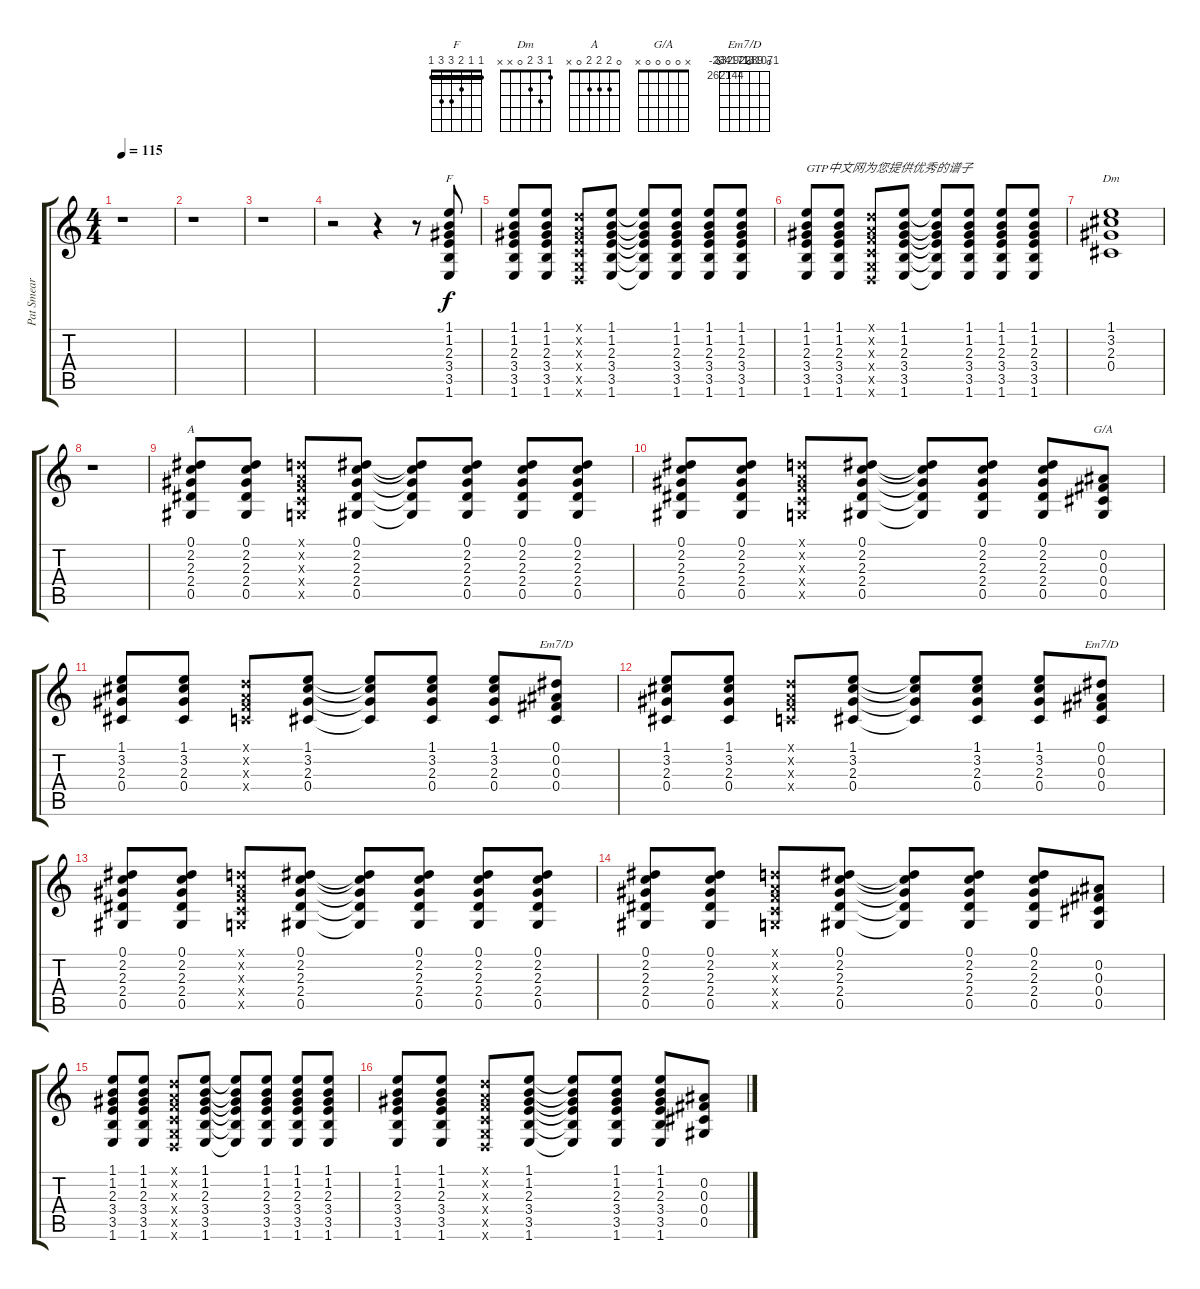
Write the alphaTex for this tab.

\track ("Pat Smear" "Pat Smear") {instrument acousticguitarsteel}
\staff {score tabs}
\tuning (Eb4 Bb3 Gb3 Db3 Ab2 Eb2) {hide}
\chord ("F" 1 1 2 3 3 1) {barre 1}
\chord ("Dm" 1 3 2 0 x x)
\chord ("A" 0 2 2 2 0 x)
\chord ("G/A" x 0 0 0 0 x)
\chord ("Em7/D" 0 0 0 0 x x)
\chord ("Em7/D" 0 131072 0 33554432 27972 0) {firstfret 262144}
\ts (4 4)
\tempo 115
\clef g2
\ks c
r.1{dy f instrument acousticguitarsteel} |
r.1 |
r.1 |
r.2 r.4 r.8 (1.1 1.2 2.3 3.4 3.5 1.6).8{ch "F"} |
(1.1 1.2 2.3 3.4 3.5 1.6).8 (1.1 1.2 2.3 3.4 3.5 1.6).8 (-1.1{x} -1.2{x} -1.3{x} -1.4{x} -1.5{x} -1.6{x}).8 (1.1 1.2 2.3 3.4 3.5 1.6).8 (1.1{t} 1.2{t} 2.3{t} 3.4{t} 3.5{t} 1.6{t}).8 (1.1 1.2 2.3 3.4 3.5 1.6).8 (1.1 1.2 2.3 3.4 3.5 1.6).8 (1.1 1.2 2.3 3.4 3.5 1.6).8 |
(1.1 1.2 2.3 3.4 3.5 1.6).8{txt "GTP中文网为您提供优秀的谱子"} (1.1 1.2 2.3 3.4 3.5 1.6).8 (-1.1{x} -1.2{x} -1.3{x} -1.4{x} -1.5{x} -1.6{x}).8 (1.1 1.2 2.3 3.4 3.5 1.6).8 (1.1{t} 1.2{t} 2.3{t} 3.4{t} 3.5{t} 1.6{t}).8 (1.1 1.2 2.3 3.4 3.5 1.6).8 (1.1 1.2 2.3 3.4 3.5 1.6).8 (1.1 1.2 2.3 3.4 3.5 1.6).8 |
(1.1 3.2 2.3 0.4).1{ch "Dm"} |
r.1 |
(0.1 2.2 2.3 2.4 0.5).8{ch "A"} (0.1 2.2 2.3 2.4 0.5).8 (-1.1{x} -1.2{x} -1.3{x} -1.4{x} -1.5{x}).8 (0.1 2.2 2.3 2.4 0.5).8 (0.1{t} 2.2{t} 2.3{t} 2.4{t} 0.5{t}).8 (0.1 2.2 2.3 2.4 0.5).8 (0.1 2.2 2.3 2.4 0.5).8 (0.1 2.2 2.3 2.4 0.5).8 |
(0.1 2.2 2.3 2.4 0.5).8 (0.1 2.2 2.3 2.4 0.5).8 (-1.1{x} -1.2{x} -1.3{x} -1.4{x} -1.5{x}).8 (0.1 2.2 2.3 2.4 0.5).8 (0.1{t} 2.2{t} 2.3{t} 2.4{t} 0.5{t}).8 (0.1 2.2 2.3 2.4 0.5).8 (0.1 2.2 2.3 2.4 0.5).8 (0.2 0.3 0.4 0.5).8{ch "G/A"} |
(1.1 3.2 2.3 0.4).8 (1.1 3.2 2.3 0.4).8 (-1.1{x} -1.2{x} -1.3{x} -1.4{x}).8 (1.1 3.2 2.3 0.4).8 (1.1{t} 3.2{t} 2.3{t} 0.4{t}).8 (1.1 3.2 2.3 0.4).8 (1.1 3.2 2.3 0.4).8 (0.1 0.2 0.3 0.4).8{ch "Em7/D"} |
(1.1 3.2 2.3 0.4).8 (1.1 3.2 2.3 0.4).8 (-1.1{x} -1.2{x} -1.3{x} -1.4{x}).8 (1.1 3.2 2.3 0.4).8 (1.1{t} 3.2{t} 2.3{t} 0.4{t}).8 (1.1 3.2 2.3 0.4).8 (1.1 3.2 2.3 0.4).8 (0.1 0.2 0.3 0.4).8{ch "Em7/D"} |
(0.1 2.2 2.3 2.4 0.5).8 (0.1 2.2 2.3 2.4 0.5).8 (-1.1{x} -1.2{x} -1.3{x} -1.4{x} -1.5{x}).8 (0.1 2.2 2.3 2.4 0.5).8 (0.1{t} 2.2{t} 2.3{t} 2.4{t} 0.5{t}).8 (0.1 2.2 2.3 2.4 0.5).8 (0.1 2.2 2.3 2.4 0.5).8 (0.1 2.2 2.3 2.4 0.5).8 |
(0.1 2.2 2.3 2.4 0.5).8 (0.1 2.2 2.3 2.4 0.5).8 (-1.1{x} -1.2{x} -1.3{x} -1.4{x} -1.5{x}).8 (0.1 2.2 2.3 2.4 0.5).8 (0.1{t} 2.2{t} 2.3{t} 2.4{t} 0.5{t}).8 (0.1 2.2 2.3 2.4 0.5).8 (0.1 2.2 2.3 2.4 0.5).8 (0.2 0.3 0.4 0.5).8 |
(1.1 1.2 2.3 3.4 3.5 1.6).8 (1.1 1.2 2.3 3.4 3.5 1.6).8 (-1.1{x} -1.2{x} -1.3{x} -1.4{x} -1.5{x} -1.6{x}).8 (1.1 1.2 2.3 3.4 3.5 1.6).8 (1.1{t} 1.2{t} 2.3{t} 3.4{t} 3.5{t} 1.6{t}).8 (1.1 1.2 2.3 3.4 3.5 1.6).8 (1.1 1.2 2.3 3.4 3.5 1.6).8 (1.1 1.2 2.3 3.4 3.5 1.6).8 |
(1.1 1.2 2.3 3.4 3.5 1.6).8 (1.1 1.2 2.3 3.4 3.5 1.6).8 (-1.1{x} -1.2{x} -1.3{x} -1.4{x} -1.5{x} -1.6{x}).8 (1.1 1.2 2.3 3.4 3.5 1.6).8 (1.1{t} 1.2{t} 2.3{t} 3.4{t} 3.5{t} 1.6{t}).8 (1.1 1.2 2.3 3.4 3.5 1.6).8 (1.1 1.2 2.3 3.4 3.5 1.6).8 (0.2 0.3 0.4 0.5).8
